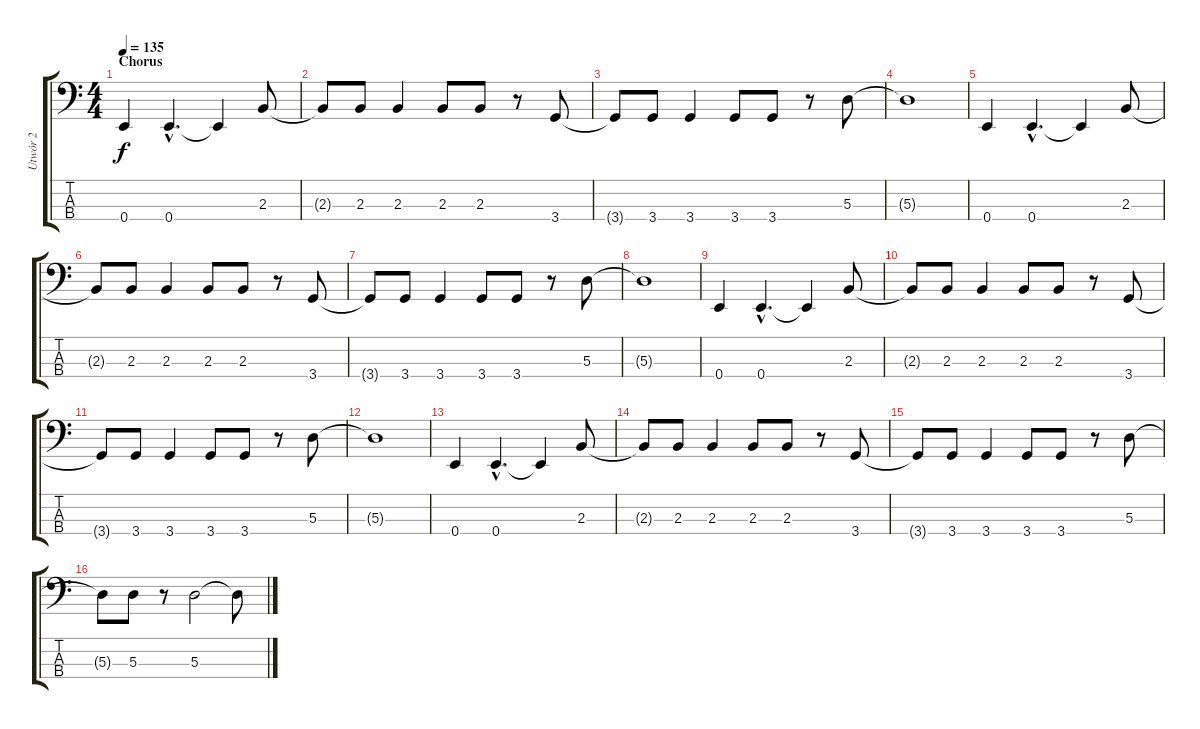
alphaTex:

\track ("Utwór 2" "Utwór 2") {instrument electricbassfinger}
\staff {score tabs}
\tuning (G2 D2 A1 E1) {hide}
\ts (4 4)
\section ("" "Chorus")
\tempo 135
\clef f4
\ks c
0.4.4{dy f} 0.4{hac}.4{d} 0.4{t}.4 2.3.8 |
2.3{t}.8 2.3.8 2.3.4 2.3.8 2.3.8 r.8 3.4.8 |
3.4{t}.8 3.4.8 3.4.4 3.4.8 3.4.8 r.8 5.3.8 |
5.3{t}.1 |
0.4.4 0.4{hac}.4{d} 0.4{t}.4 2.3.8 |
2.3{t}.8 2.3.8 2.3.4 2.3.8 2.3.8 r.8 3.4.8 |
3.4{t}.8 3.4.8 3.4.4 3.4.8 3.4.8 r.8 5.3.8 |
5.3{t}.1 |
0.4.4 0.4{hac}.4{d} 0.4{t}.4 2.3.8 |
2.3{t}.8 2.3.8 2.3.4 2.3.8 2.3.8 r.8 3.4.8 |
3.4{t}.8 3.4.8 3.4.4 3.4.8 3.4.8 r.8 5.3.8 |
5.3{t}.1 |
0.4.4 0.4{hac}.4{d} 0.4{t}.4 2.3.8 |
2.3{t}.8 2.3.8 2.3.4 2.3.8 2.3.8 r.8 3.4.8 |
3.4{t}.8 3.4.8 3.4.4 3.4.8 3.4.8 r.8 5.3.8 |
5.3{t}.8 5.3.8 r.8 5.3.2 5.3{t}.8
